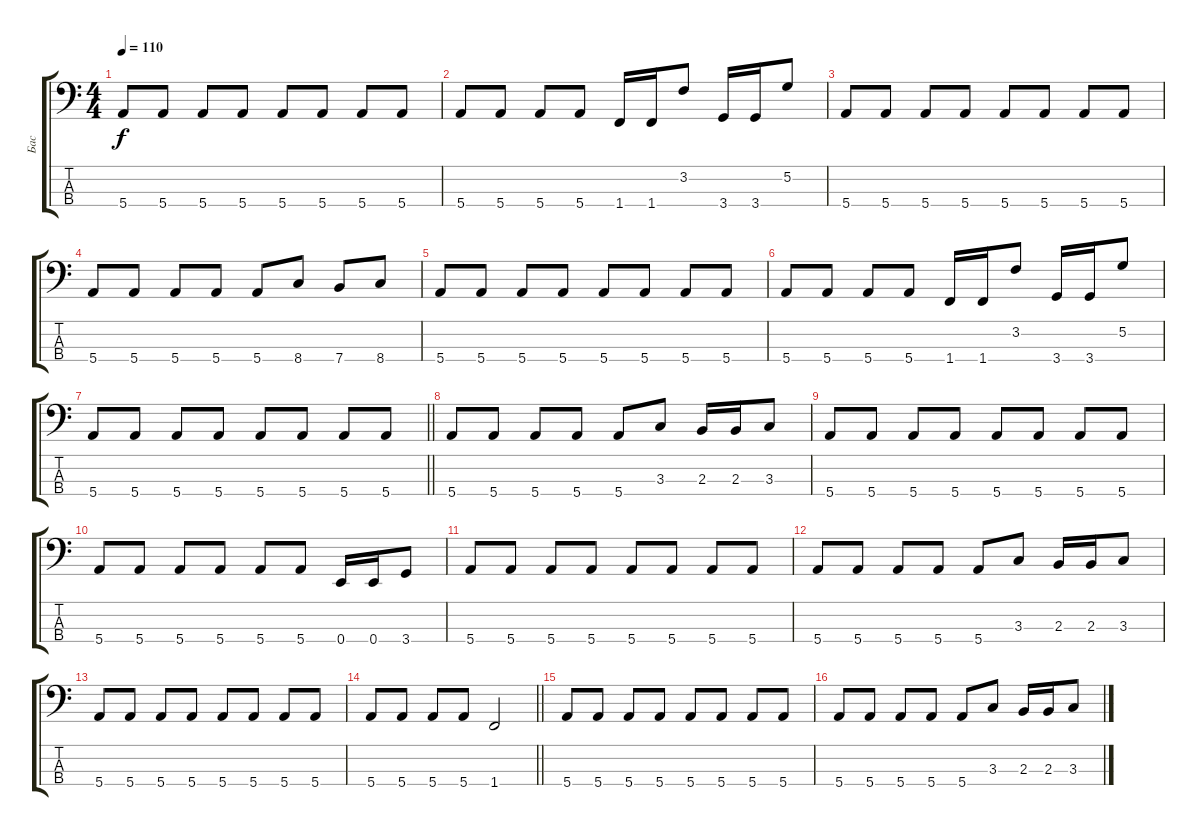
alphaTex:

\track ("Бас" "Бас") {instrument electricbassfinger}
\staff {score tabs}
\tuning (G2 D2 A1 E1) {hide}
\ts (4 4)
\tempo 110
\clef f4
\ks c
5.4.8{dy f} 5.4.8 5.4.8 5.4.8 5.4.8 5.4.8 5.4.8 5.4.8 |
5.4.8 5.4.8 5.4.8 5.4.8 1.4.16 1.4.16 3.2.8 3.4.16 3.4.16 5.2.8 |
5.4.8 5.4.8 5.4.8 5.4.8 5.4.8 5.4.8 5.4.8 5.4.8 |
5.4.8 5.4.8 5.4.8 5.4.8 5.4.8 8.4.8 7.4.8 8.4.8 |
5.4.8 5.4.8 5.4.8 5.4.8 5.4.8 5.4.8 5.4.8 5.4.8 |
5.4.8 5.4.8 5.4.8 5.4.8 1.4.16 1.4.16 3.2.8 3.4.16 3.4.16 5.2.8 |
\barLineRight lightlight
5.4.8 5.4.8 5.4.8 5.4.8 5.4.8 5.4.8 5.4.8 5.4.8 |
5.4.8 5.4.8 5.4.8 5.4.8 5.4.8 3.3.8 2.3.16 2.3.16 3.3.8 |
5.4.8 5.4.8 5.4.8 5.4.8 5.4.8 5.4.8 5.4.8 5.4.8 |
5.4.8 5.4.8 5.4.8 5.4.8 5.4.8 5.4.8 0.4.16 0.4.16 3.4.8 |
5.4.8 5.4.8 5.4.8 5.4.8 5.4.8 5.4.8 5.4.8 5.4.8 |
5.4.8 5.4.8 5.4.8 5.4.8 5.4.8 3.3.8 2.3.16 2.3.16 3.3.8 |
5.4.8 5.4.8 5.4.8 5.4.8 5.4.8 5.4.8 5.4.8 5.4.8 |
\barLineRight lightlight
5.4.8 5.4.8 5.4.8 5.4.8 1.4.2 |
5.4.8 5.4.8 5.4.8 5.4.8 5.4.8 5.4.8 5.4.8 5.4.8 |
5.4.8 5.4.8 5.4.8 5.4.8 5.4.8 3.3.8 2.3.16 2.3.16 3.3.8
